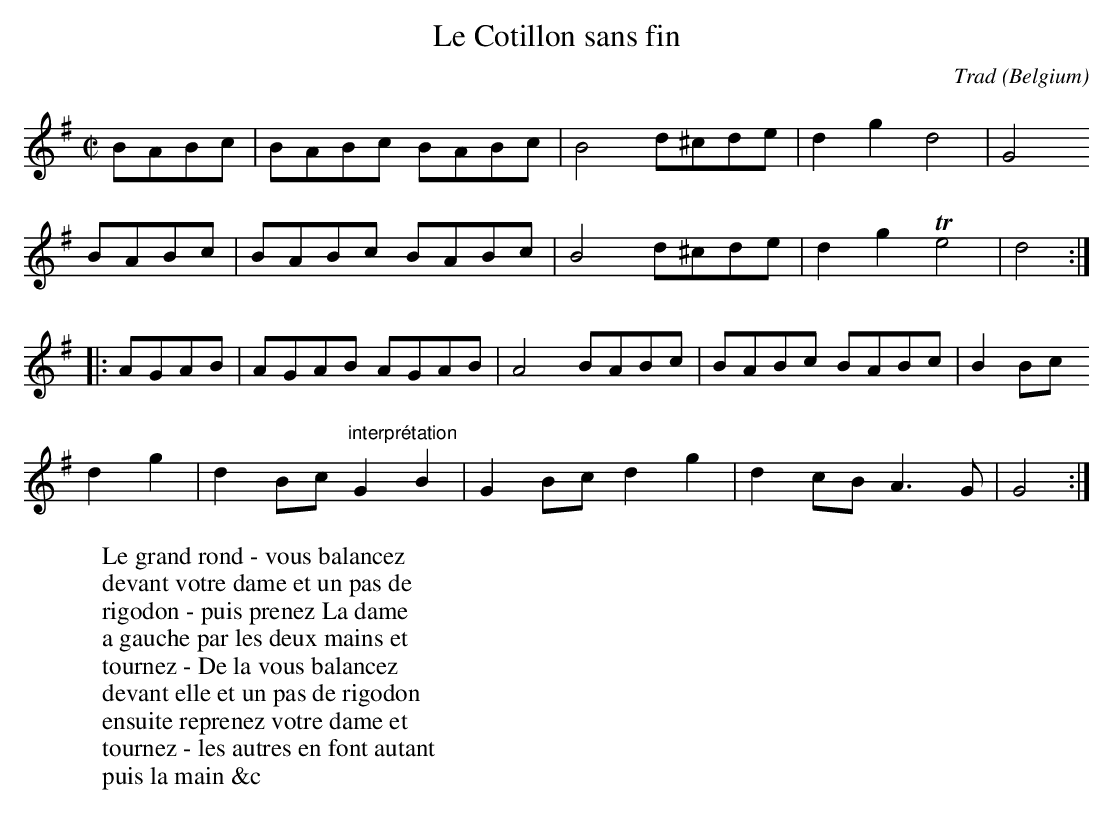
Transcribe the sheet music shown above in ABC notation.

X:1
T:Le Cotillon sans fin
C:Trad
O:Belgium
M:C|
L:1/8
K:Gmaj
BABc|BABc BABc|B4 d^cde|d2g2 d4|G4
BABc|BABc BABc|B4 d^cde|d2g2 !trill!e4|d4:|
|:AGAB|AGAB AGAB|A4 BABc|BABc BABc|B2Bc
d2g2|d2Bc "interprétation"G2B2|G2Bc d2g2|d2cB A3G|G4:|]
W:Le grand rond - vous balancez
W:devant votre dame et un pas de
W:rigodon - puis prenez La dame
W:a gauche par les deux mains et
W:tournez - De la vous balancez
W:devant elle et un pas de rigodon
W:ensuite reprenez votre dame et
W:tournez - les autres en font autant
W:puis la main &c
